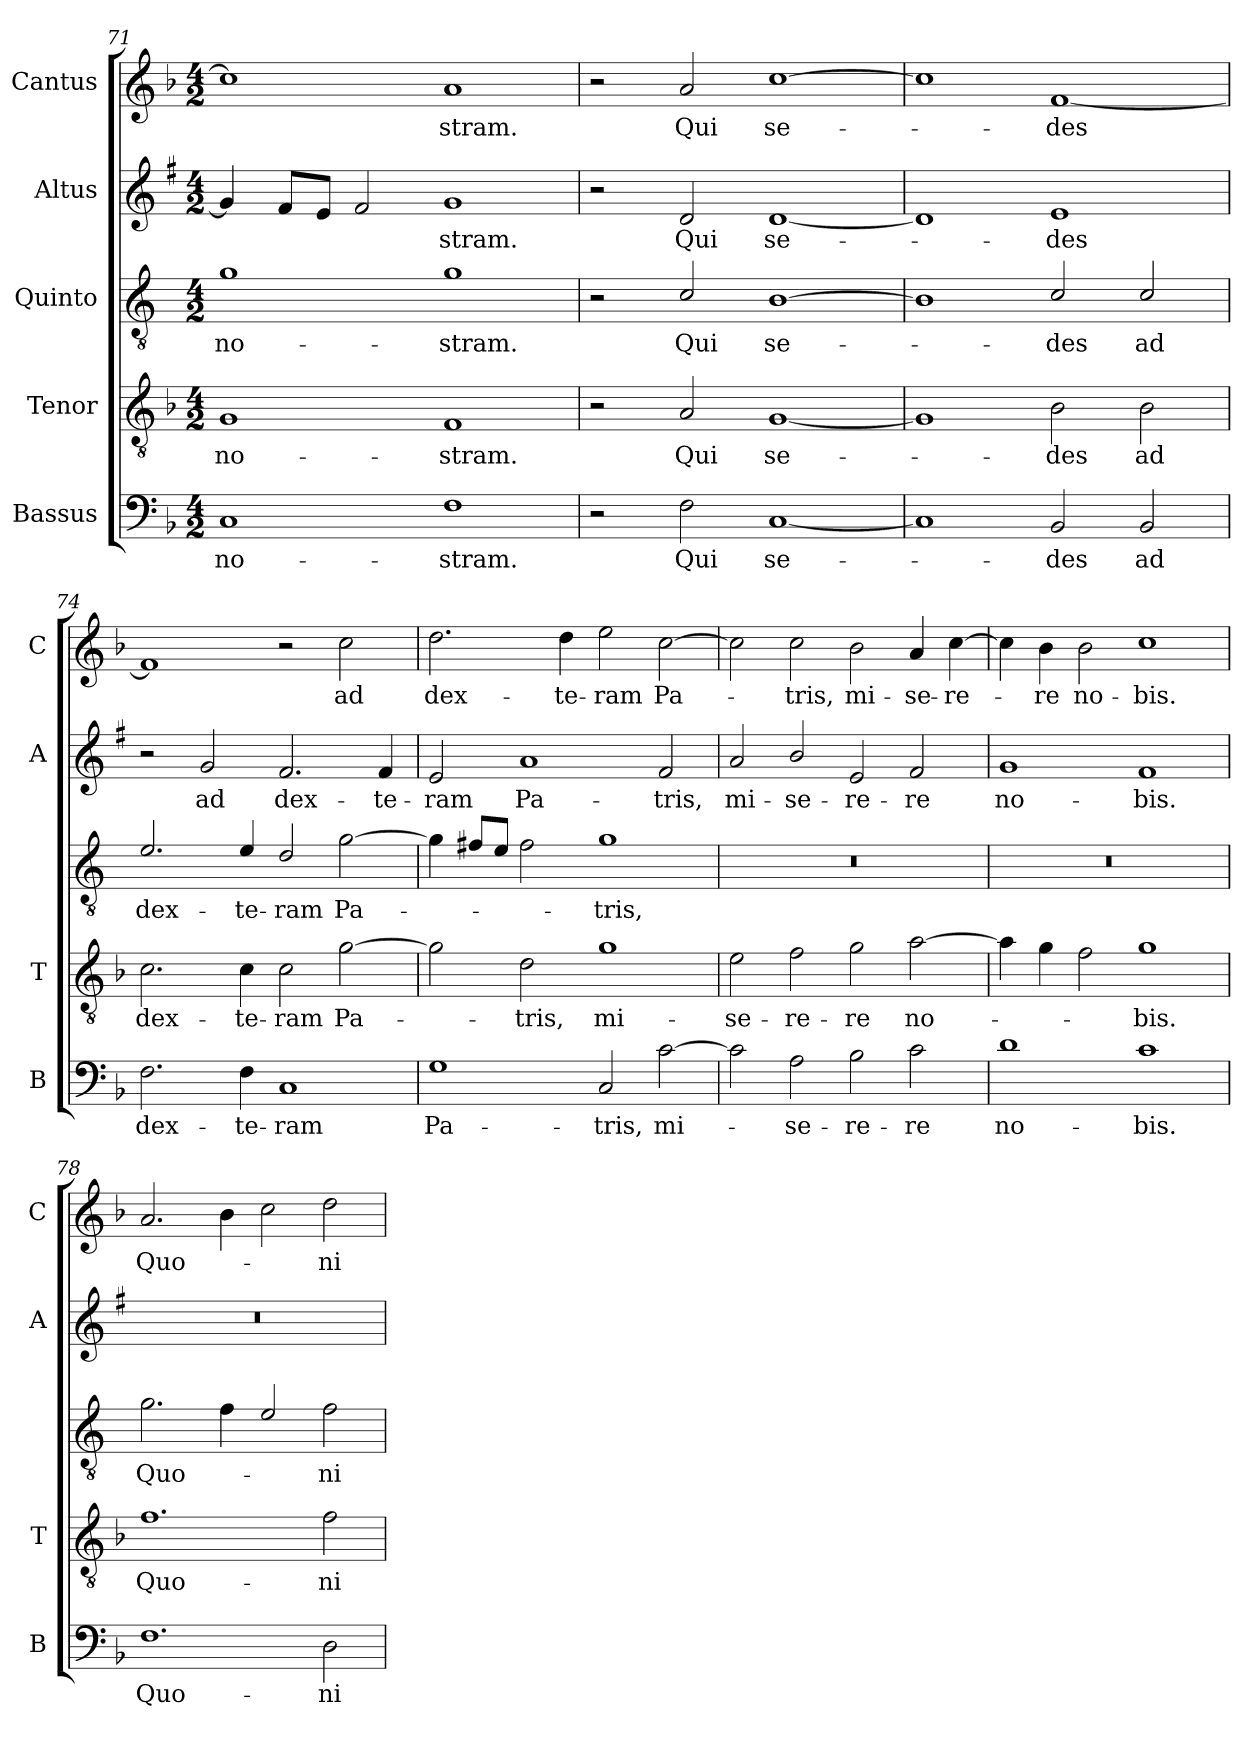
**kern	**text	**kern	**text	**kern	**text	**kern	**text	**kern	**text
*part5	*part5	*part4	*part4	*part3	*part3	*part2	*part2	*part1	*part1
*staff5	*staff5	*staff4	*staff4	*staff3	*staff3	*staff2	*staff2	*staff1	*staff1
*I"Bassus	*	*I"Tenor	*	*I"Quinto	*	*I"Altus	*	*I"Cantus	*
*I'B	*	*I'T	*	*	*	*I'A	*	*I'C	*
*clefF4	*	*clefGv2	*	*clefGv2	*	*clefG2	*	*clefG2	*
*	*	*	*	*ITrd4c7	*	*ITrd1c2	*	*	*
*k[b-]	*	*k[b-]	*	*k[b-]	*	*k[b-]	*	*k[b-]	*
*F:	*	*F:	*	*F:	*	*F:	*	*F:	*
*M4/2	*	*M4/2	*	*M4/2	*	*M4/2	*	*M4/2	*
=71	=71	=71	=71	=71	=71	=71	=71	=71	=71
!	!LO:LY:b	!	!LO:LY:b	!	!LO:LY:b	!	!	!	!
1C	no-	1G	no-	1c	no-	4f/]	.	1cc]	.
.	.	.	.	.	.	8e/L	.	.	.
.	.	.	.	.	.	8d/J	.	.	.
.	.	.	.	.	.	2e/	.	.	.
!	!LO:LY:b	!	!LO:LY:b	!	!LO:LY:b	!	!LO:LY:b	!	!LO:LY:b
1F	-stram.	1F	-stram.	1c	-stram.	1f	-stram.	1a	-stram.
=72	=72	=72	=72	=72	=72	=72	=72	=72	=72
2r	.	2r	.	2r	.	2r	.	2r	.
!	!LO:LY:b	!	!LO:LY:b	!	!LO:LY:b	!	!LO:LY:b	!	!LO:LY:b
2F\	Qui	2A/	Qui	2F/	Qui	2c/	Qui	2a/	Qui
!	!LO:LY:b	!	!LO:LY:b	!	!LO:LY:b	!	!LO:LY:b	!	!LO:LY:b
[1C	se-	[1G	se-	[1E	se-	[1c	se-	[1cc	se-
!!LO:PB:g=z
=73	=73	=73	=73	=73	=73	=73	=73	=73	=73
1C]	.	1G]	.	1E]	.	1c]	.	1cc]	.
!	!LO:LY:b	!	!LO:LY:b	!	!LO:LY:b	!	!LO:LY:b	!	!LO:LY:b
2BB-/	-des	2B-\	-des	2F/	-des	1d	-des	[1f	-des
!	!LO:LY:b	!	!LO:LY:b	!	!LO:LY:b	!	!	!	!
2BB-/	ad	2B-\	ad	2F/	ad	.	.	.	.
=74	=74	=74	=74	=74	=74	=74	=74	=74	=74
!	!LO:LY:b	!	!LO:LY:b	!	!LO:LY:b	!	!	!	!
2.F\	dex-	2.c\	dex-	2.A/	dex-	2r	.	1f]	.
!	!	!	!	!	!	!	!LO:LY:b	!	!
.	.	.	.	.	.	2f/	ad	.	.
!	!LO:LY:b	!	!LO:LY:b	!	!LO:LY:b	!	!	!	!
4F\	-te-	4c\	-te-	4A/	-te-	.	.	.	.
!	!LO:LY:b	!	!LO:LY:b	!	!LO:LY:b	!	!LO:LY:b	!	!
1C	-ram	2c\	-ram	2G/	-ram	2.e/	dex-	2r	.
!	!	!	!LO:LY:b	!	!LO:LY:b	!	!	!	!LO:LY:b
.	.	[2g\	Pa-	[2c\	Pa-	.	.	2cc\	ad
!	!	!	!	!	!	!	!LO:LY:b	!	!
.	.	.	.	.	.	4e/	-te-	.	.
=75	=75	=75	=75	=75	=75	=75	=75	=75	=75
!	!LO:LY:b	!	!	!	!	!	!LO:LY:b	!	!LO:LY:b
1G	Pa-	2g\]	.	4c\]	.	2d/	-ram	2.dd\	dex-
.	.	.	.	8Bn/L	.	.	.	.	.
.	.	.	.	8A/J	.	.	.	.	.
!	!	!	!LO:LY:b	!	!	!	!LO:LY:b	!	!
.	.	2d\	-tris,	2B\	.	1g	Pa-	.	.
!	!	!	!	!	!	!	!	!	!LO:LY:b
.	.	.	.	.	.	.	.	4dd\	-te-
!	!LO:LY:b	!	!LO:LY:b	!	!LO:LY:b	!	!	!	!LO:LY:b
2C/	-tris,	1g	mi-	1c	-tris,	.	.	2ee\	-ram
!	!LO:LY:b	!	!	!	!	!	!LO:LY:b	!	!LO:LY:b
[2c\	mi-	.	.	.	.	2e/	-tris,	[2cc\	Pa-
=76	=76	=76	=76	=76	=76	=76	=76	=76	=76
!	!	!	!LO:LY:b	!	!	!	!LO:LY:b	!	!
2c\]	.	2e\	-se-	0r	.	2g/	mi-	2cc\]	.
!	!LO:LY:b	!	!LO:LY:b	!	!	!	!LO:LY:b	!	!LO:LY:b
2A\	-se-	2f\	-re-	.	.	2a/	-se-	2cc\	-tris,
!	!LO:LY:b	!	!LO:LY:b	!	!	!	!LO:LY:b	!	!LO:LY:b
2B-\	-re-	2g\	-re	.	.	2d/	-re-	2b-\	mi-
!	!LO:LY:b	!	!LO:LY:b	!	!	!	!LO:LY:b	!	!LO:LY:b
2c\	-re	[2a\	no-	.	.	2e/	-re	4a/	-se-
!	!	!	!	!	!	!	!	!	!LO:LY:b
.	.	.	.	.	.	.	.	[4cc\	-re-
=77	=77	=77	=77	=77	=77	=77	=77	=77	=77
!	!LO:LY:b	!	!	!	!	!	!LO:LY:b	!	!
1d	no-	4a\]	.	0r	.	1f	no-	4cc\]	.
!	!	!	!	!	!	!	!	!	!LO:LY:b
.	.	4g\	.	.	.	.	.	4b-\	-re
!	!	!	!	!	!	!	!	!	!LO:LY:b
.	.	2f\	.	.	.	.	.	2b-\	no-
!	!LO:LY:b	!	!LO:LY:b	!	!	!	!LO:LY:b	!	!LO:LY:b
1c	-bis.	1g	-bis.	.	.	1e	-bis.	1cc	-bis.
=78	=78	=78	=78	=78	=78	=78	=78	=78	=78
!	!LO:LY:b	!	!LO:LY:b	!	!LO:LY:b	!	!	!	!LO:LY:b
1.F	Quo-	1.f	Quo-	2.c\	Quo-	0r	.	2.a/	Quo-
.	.	.	.	4B-\	.	.	.	4b-\	.
.	.	.	.	2A/	.	.	.	2cc\	.
!	!LO:LY:b	!	!LO:LY:b	!	!LO:LY:b	!	!	!	!LO:LY:b
2D\	-ni-	2f\	-ni-	2B-\	-ni-	.	.	2dd\	-ni-
=	=	=	=	=	=	=	=	=	=
*-	*-	*-	*-	*-	*-	*-	*-	*-	*-
